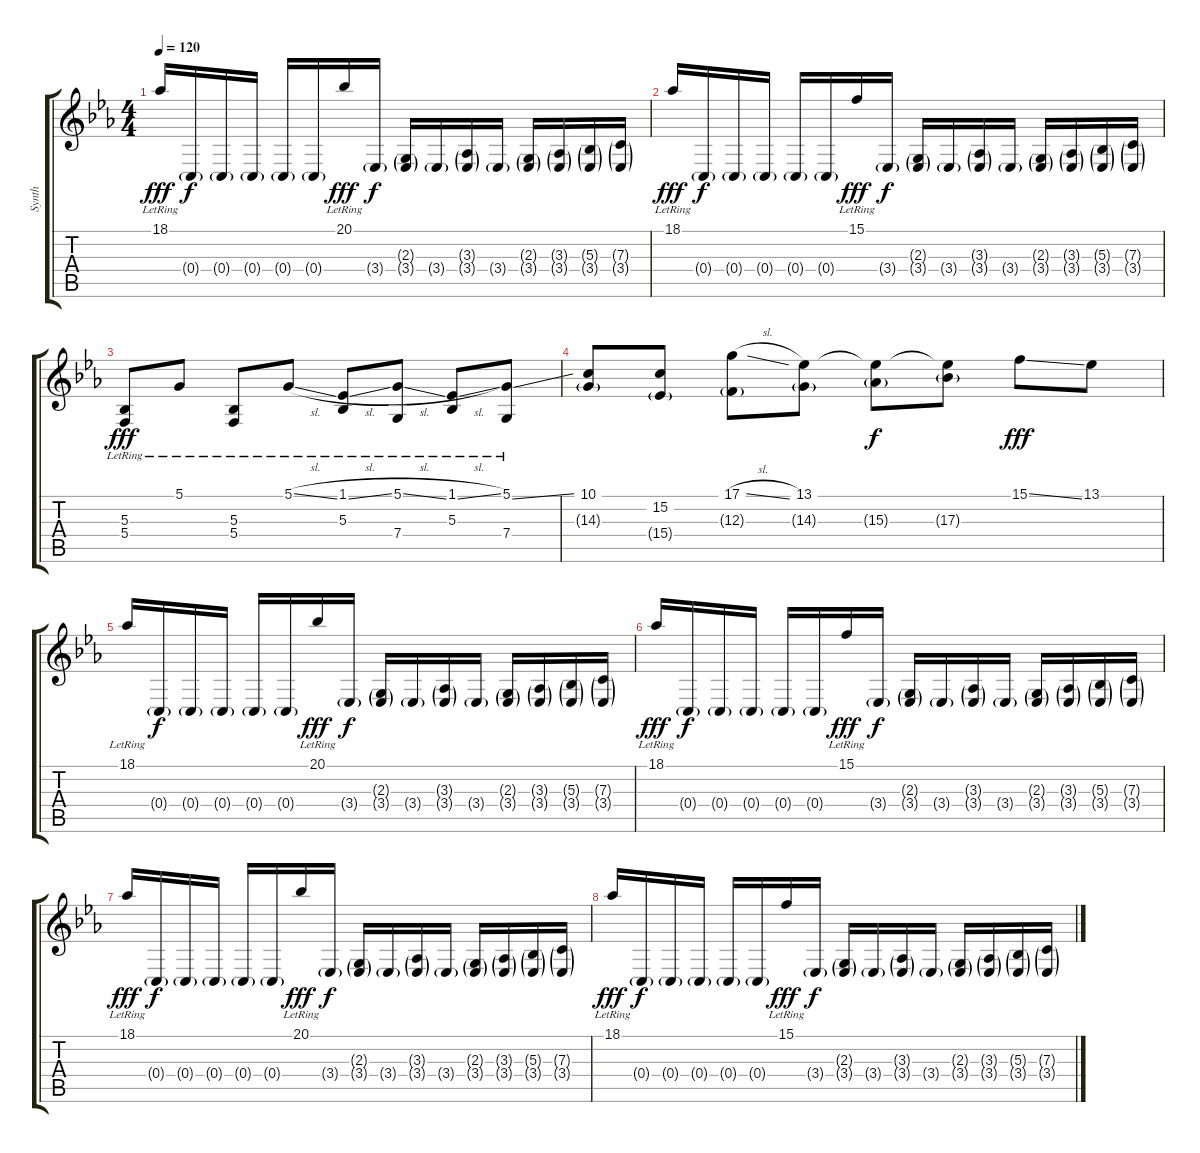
\track ("Synth" "Synth") {instrument lead2sawtooth}
\staff {score tabs}
\tuning (D4 A3 F3 C3 G2 C2) {hide}
\ts (4 4)
\tempo 120
\clef g2
\ks cminor
18.1{lr}.16{dy fff} 0.4{g}.16{dy f} 0.4{g}.16 0.4{g}.16 0.4{g}.16 0.4{g}.16 20.1{lr}.16{dy fff} 3.4{g}.16{dy f} (2.3{g} 3.4{g}).16 3.4{g}.16 (3.3{g} 3.4{g}).16 3.4{g}.16 (2.3{g} 3.4{g}).16 (3.3{g} 3.4{g}).16 (5.3{g} 3.4{g}).16 (7.3{g} 3.4{g}).16 |
18.1{lr}.16{dy fff} 0.4{g}.16{dy f} 0.4{g}.16 0.4{g}.16 0.4{g}.16 0.4{g}.16 15.1{lr}.16{dy fff} 3.4{g}.16{dy f} (2.3{g} 3.4{g}).16 3.4{g}.16 (3.3{g} 3.4{g}).16 3.4{g}.16 (2.3{g} 3.4{g}).16 (3.3{g} 3.4{g}).16 (5.3{g} 3.4{g}).16 (7.3{g} 3.4{g}).16 |
(5.3{lr} 5.4{lr}).8{dy fff} 5.1{lr}.8 (5.3{lr} 5.4{lr}).8 5.1{sl lr}.8 (1.1{sl lr} 5.3{lr}).8 (5.1{sl lr} 7.4{lr}).8 (1.1{sl lr} 5.3{lr}).8 (5.1{ss lr} 7.4{lr}).8 |
(10.1 14.3{g}).8 (15.2 15.4{g}).8 (17.1{sl} 12.3{g}).8 (13.1 14.3{g}).8 (13.1{t} 15.3{g}).8{dy f} (13.1{t} 17.3{g}).8 15.1{ss}.8{dy fff} 13.1.8 |
18.1{lr}.16 0.4{g}.16{dy f} 0.4{g}.16 0.4{g}.16 0.4{g}.16 0.4{g}.16 20.1{lr}.16{dy fff} 3.4{g}.16{dy f} (2.3{g} 3.4{g}).16 3.4{g}.16 (3.3{g} 3.4{g}).16 3.4{g}.16 (2.3{g} 3.4{g}).16 (3.3{g} 3.4{g}).16 (5.3{g} 3.4{g}).16 (7.3{g} 3.4{g}).16 |
18.1{lr}.16{dy fff} 0.4{g}.16{dy f} 0.4{g}.16 0.4{g}.16 0.4{g}.16 0.4{g}.16 15.1{lr}.16{dy fff} 3.4{g}.16{dy f} (2.3{g} 3.4{g}).16 3.4{g}.16 (3.3{g} 3.4{g}).16 3.4{g}.16 (2.3{g} 3.4{g}).16 (3.3{g} 3.4{g}).16 (5.3{g} 3.4{g}).16 (7.3{g} 3.4{g}).16 |
18.1{lr}.16{dy fff} 0.4{g}.16{dy f} 0.4{g}.16 0.4{g}.16 0.4{g}.16 0.4{g}.16 20.1{lr}.16{dy fff} 3.4{g}.16{dy f} (2.3{g} 3.4{g}).16 3.4{g}.16 (3.3{g} 3.4{g}).16 3.4{g}.16 (2.3{g} 3.4{g}).16 (3.3{g} 3.4{g}).16 (5.3{g} 3.4{g}).16 (7.3{g} 3.4{g}).16 |
18.1{lr}.16{dy fff} 0.4{g}.16{dy f} 0.4{g}.16 0.4{g}.16 0.4{g}.16 0.4{g}.16 15.1{lr}.16{dy fff} 3.4{g}.16{dy f} (2.3{g} 3.4{g}).16 3.4{g}.16 (3.3{g} 3.4{g}).16 3.4{g}.16 (2.3{g} 3.4{g}).16 (3.3{g} 3.4{g}).16 (5.3{g} 3.4{g}).16 (7.3{g} 3.4{g}).16
